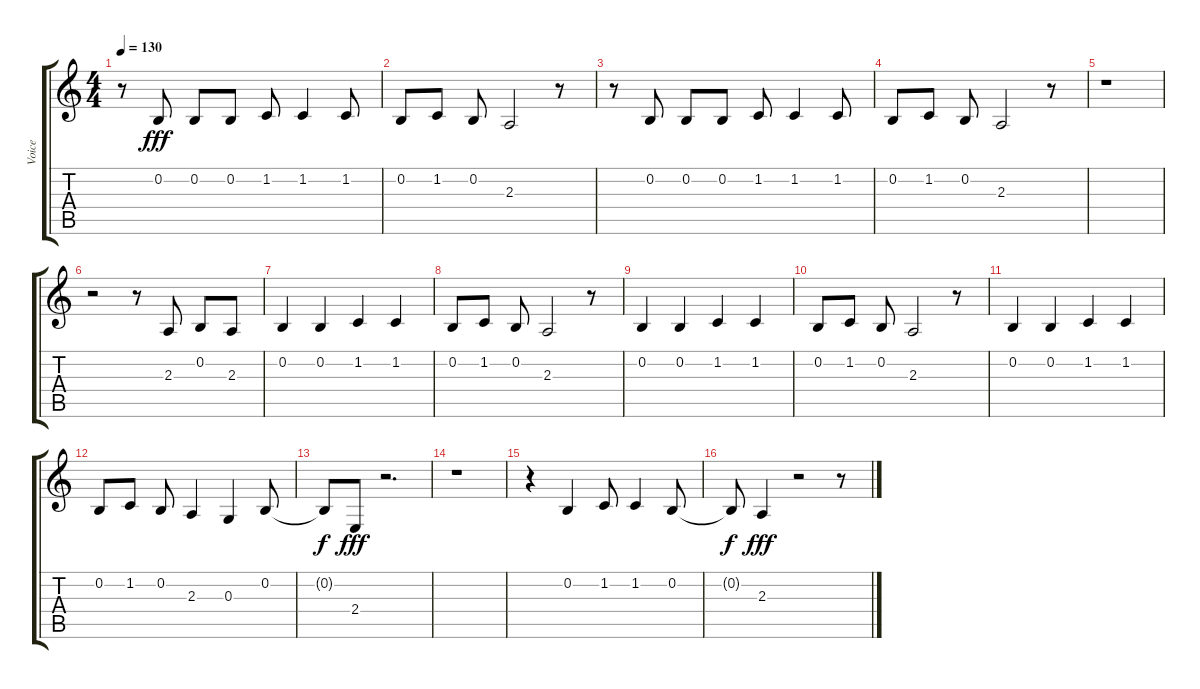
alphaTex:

\track ("Voice" "Voice") {instrument altosax}
\staff {score tabs}
\tuning (E4 B3 G3 D3 A2 E2) {hide}
\ts (4 4)
\tempo 130
\clef g2
\ks c
r.8{dy fff} 0.2.8 0.2.8 0.2.8 1.2.8 1.2.4 1.2.8 |
0.2.8 1.2.8 0.2.8 2.3.2 r.8 |
r.8 0.2.8 0.2.8 0.2.8 1.2.8 1.2.4 1.2.8 |
0.2.8 1.2.8 0.2.8 2.3.2 r.8 |
r.1 |
r.2 r.8 2.3.8 0.2.8 2.3.8 |
0.2.4 0.2.4 1.2.4 1.2.4 |
0.2.8 1.2.8 0.2.8 2.3.2 r.8 |
0.2.4 0.2.4 1.2.4 1.2.4 |
0.2.8 1.2.8 0.2.8 2.3.2 r.8 |
0.2.4 0.2.4 1.2.4 1.2.4 |
0.2.8 1.2.8 0.2.8 2.3.4 0.3.4 0.2.8 |
0.2{t}.8{dy f} 2.4.8{dy fff} r.2{d} |
r.1 |
r.4 0.2.4 1.2.8 1.2.4 0.2.8 |
0.2{t}.8{dy f} 2.3.4{dy fff} r.2 r.8
